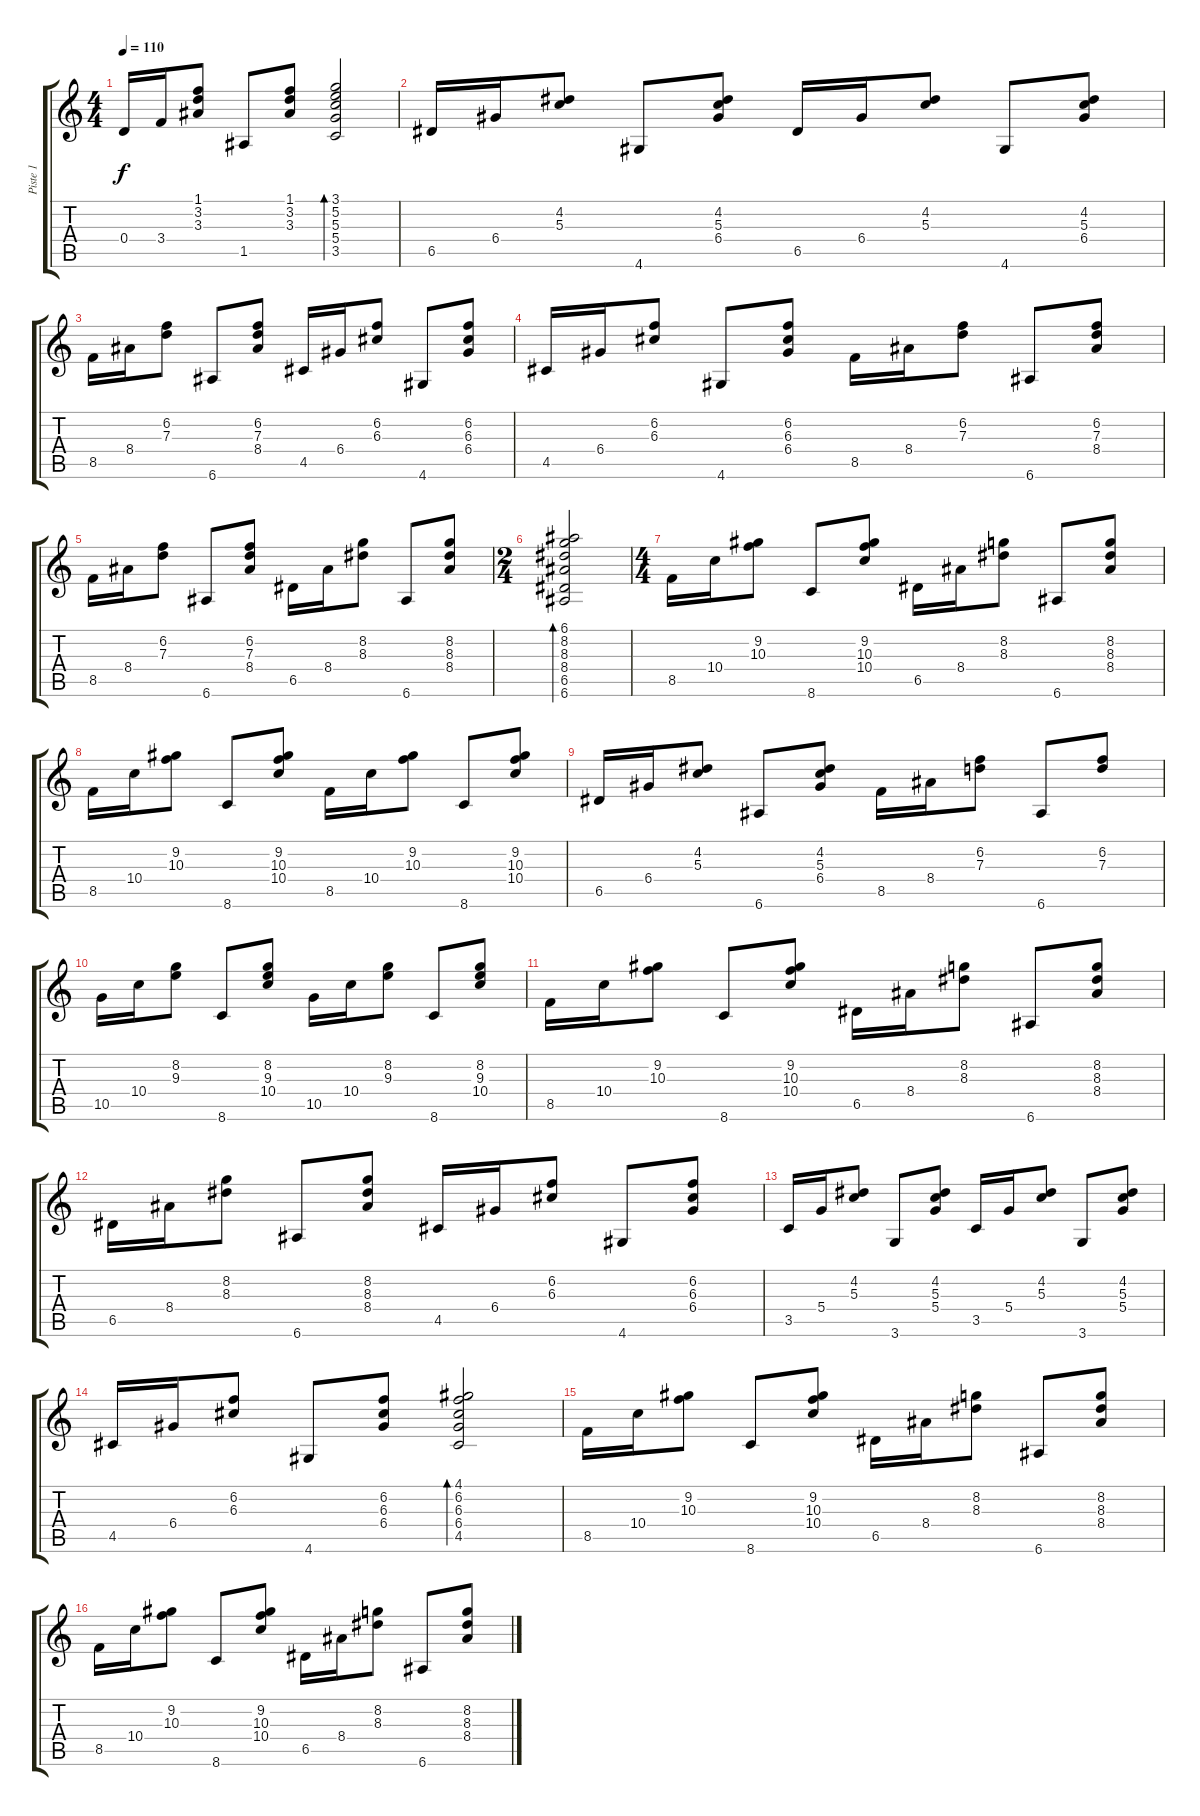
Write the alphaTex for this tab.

\track ("Piste 1" "Piste 1") {instrument acousticguitarsteel}
\staff {score tabs}
\tuning (E4 B3 G3 D3 A2 E2) {hide}
\ts (4 4)
\tempo 110
\clef g2
\ks c
0.4.16{dy f} 3.4.16 (1.1 3.2 3.3).8 1.5.8 (1.1 3.2 3.3).8 (3.1 5.2 5.3 5.4 3.5).2{bd 240} |
6.5.16 6.4.16 (4.2 5.3).8 4.6.8 (4.2 5.3 6.4).8 6.5.16 6.4.16 (4.2 5.3).8 4.6.8 (4.2 5.3 6.4).8 |
8.5.16 8.4.16 (6.2 7.3).8 6.6.8 (6.2 7.3 8.4).8 4.5.16 6.4.16 (6.2 6.3).8 4.6.8 (6.2 6.3 6.4).8 |
4.5.16 6.4.16 (6.2 6.3).8 4.6.8 (6.2 6.3 6.4).8 8.5.16 8.4.16 (6.2 7.3).8 6.6.8 (6.2 7.3 8.4).8 |
8.5.16 8.4.16 (6.2 7.3).8 6.6.8 (6.2 7.3 8.4).8 6.5.16 8.4.16 (8.2 8.3).8 6.6.8 (8.2 8.3 8.4).8 |
\ts (2 4)
(6.1 8.2 8.3 8.4 6.5 6.6).2{bd 240} |
\ts (4 4)
8.5.16 10.4.16 (9.2 10.3).8 8.6.8 (9.2 10.3 10.4).8 6.5.16 8.4.16 (8.2 8.3).8 6.6.8 (8.2 8.3 8.4).8 |
8.5.16 10.4.16 (9.2 10.3).8 8.6.8 (9.2 10.3 10.4).8 8.5.16 10.4.16 (9.2 10.3).8 8.6.8 (9.2 10.3 10.4).8 |
6.5.16 6.4.16 (4.2 5.3).8 6.6.8 (4.2 5.3 6.4).8 8.5.16 8.4.16 (6.2 7.3).8 6.6.8 (6.2 7.3).8 |
10.5.16 10.4.16 (8.2 9.3).8 8.6.8 (8.2 9.3 10.4).8 10.5.16 10.4.16 (8.2 9.3).8 8.6.8 (8.2 9.3 10.4).8 |
8.5.16 10.4.16 (9.2 10.3).8 8.6.8 (9.2 10.3 10.4).8 6.5.16 8.4.16 (8.2 8.3).8 6.6.8 (8.2 8.3 8.4).8 |
6.5.16 8.4.16 (8.2 8.3).8 6.6.8 (8.2 8.3 8.4).8 4.5.16 6.4.16 (6.2 6.3).8 4.6.8 (6.2 6.3 6.4).8 |
3.5.16 5.4.16 (4.2 5.3).8 3.6.8 (4.2 5.3 5.4).8 3.5.16 5.4.16 (4.2 5.3).8 3.6.8 (4.2 5.3 5.4).8 |
4.5.16 6.4.16 (6.2 6.3).8 4.6.8 (6.2 6.3 6.4).8 (4.1 6.2 6.3 6.4 4.5).2{bd 240} |
8.5.16 10.4.16 (9.2 10.3).8 8.6.8 (9.2 10.3 10.4).8 6.5.16 8.4.16 (8.2 8.3).8 6.6.8 (8.2 8.3 8.4).8 |
8.5.16 10.4.16 (9.2 10.3).8 8.6.8 (9.2 10.3 10.4).8 6.5.16 8.4.16 (8.2 8.3).8 6.6.8 (8.2 8.3 8.4).8
